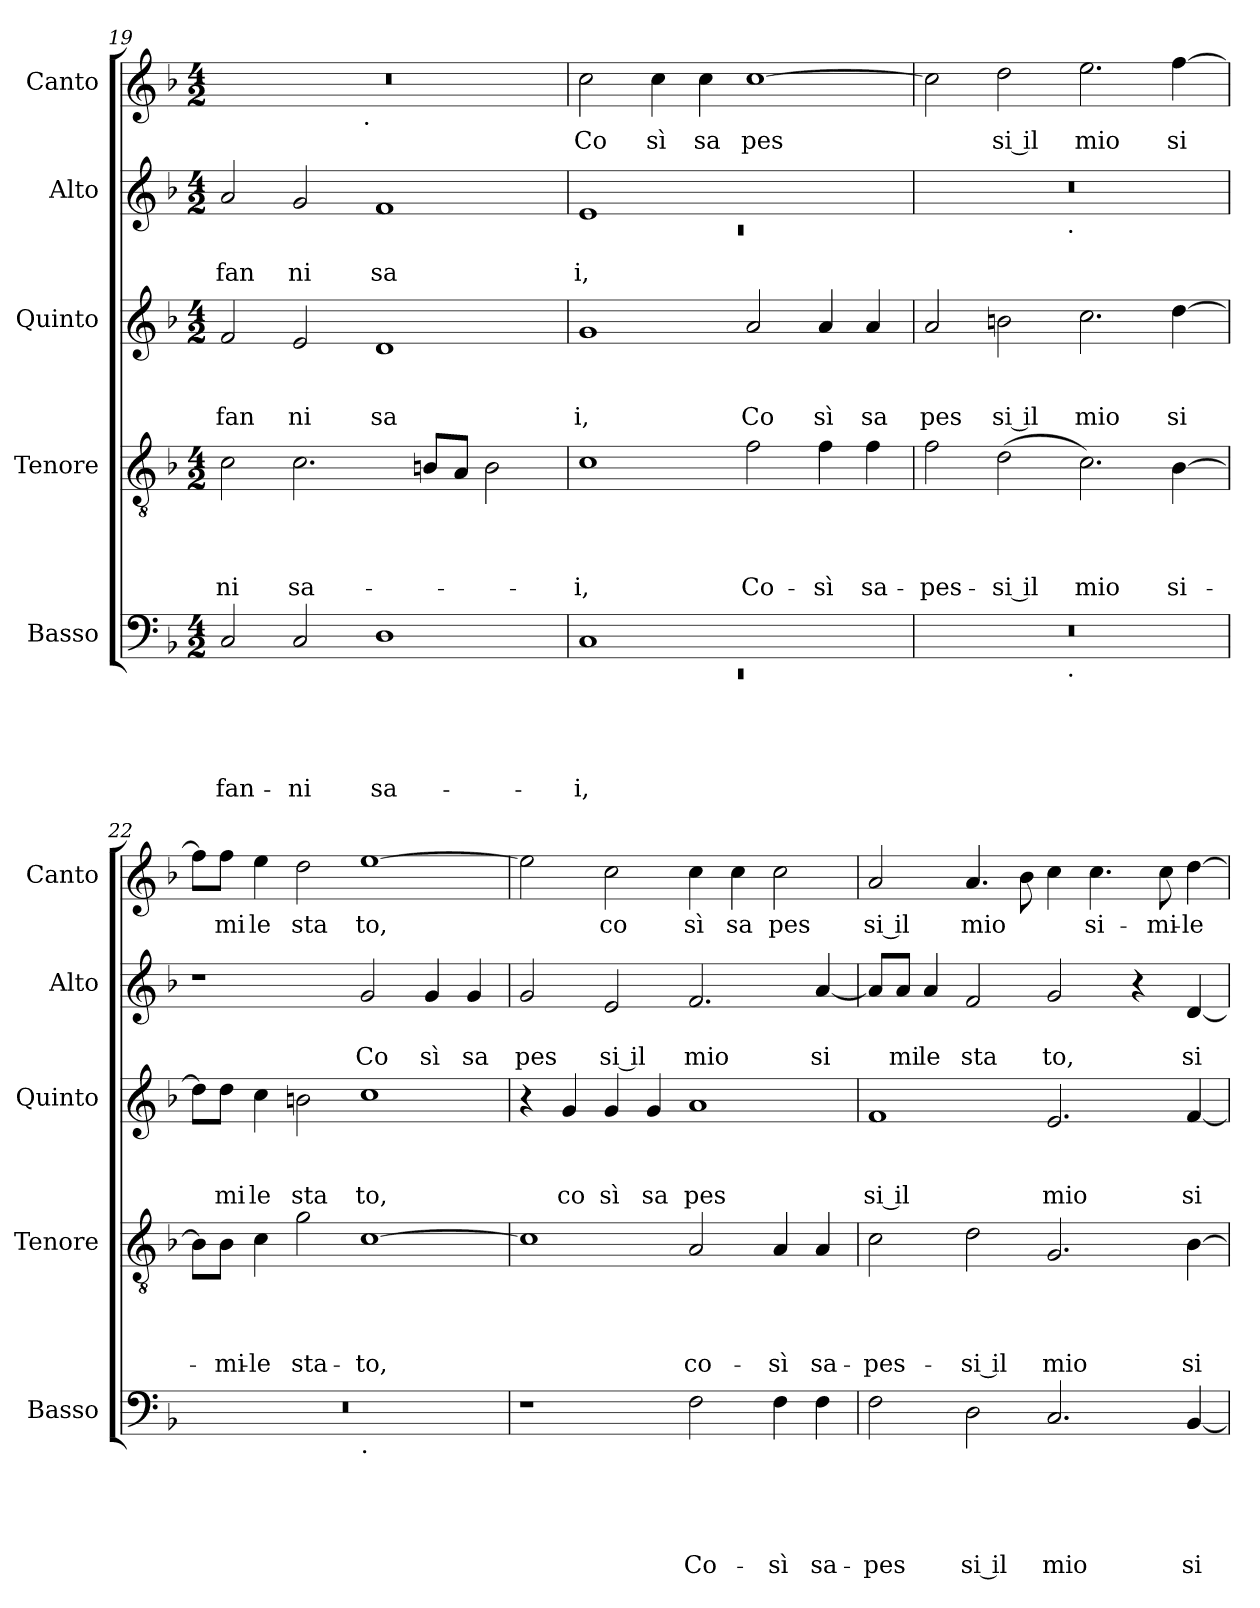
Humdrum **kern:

**kern	**text	**text	**text	**text	**text	**kern	**text	**text	**text	**text	**kern	**text	**text	**text	**kern	**text	**text	**kern	**text
*part5	*part5	*part5	*part5	*part5	*part5	*part4	*part4	*part4	*part4	*part4	*part3	*part3	*part3	*part3	*part2	*part2	*part2	*part1	*part1
*staff5	*staff5	*staff5	*staff5	*staff5	*staff5	*staff4	*staff4	*staff4	*staff4	*staff4	*staff3	*staff3	*staff3	*staff3	*staff2	*staff2	*staff2	*staff1	*staff1
*I"Basso	*	*	*	*	*	*I"Tenore	*	*	*	*	*I"Quinto	*	*	*	*I"Alto	*	*	*I"Canto	*
*I'Basso	*	*	*	*	*	*I'Tenore	*	*	*	*	*I'Quinto	*	*	*	*I'Alto	*	*	*I'Canto	*
*clefF4	*	*	*	*	*	*clefGv2	*	*	*	*	*clefG2	*	*	*	*clefG2	*	*	*clefG2	*
*k[b-]	*	*	*	*	*	*k[b-]	*	*	*	*	*k[b-]	*	*	*	*k[b-]	*	*	*k[b-]	*
*F:	*	*	*	*	*	*F:	*	*	*	*	*F:	*	*	*	*F:	*	*	*F:	*
*M4/2	*	*	*	*	*	*M4/2	*	*	*	*	*M4/2	*	*	*	*M4/2	*	*	*M4/2	*
=19	=19	=19	=19	=19	=19	=19	=19	=19	=19	=19	=19	=19	=19	=19	=19	=19	=19	=19	=19
!	!	!	!	!	!LO:LY:b	!	!	!	!	!LO:LY:b	!	!	!	!LO:LY:b	!	!	!LO:LY:b	!	!
*	*	*	*	*	*	*	*	*	*	*	*	*	*	*	*	*	*	*^	*
2C/	.	.	.	.	-fan-	2c\	.	.	.	-ni	2f/	.	.	fan	2a/	.	fan	0r	2ryy	.
!	!	!	!	!	!LO:LY:b	!	!	!	!	!LO:LY:b	!	!	!	!LO:LY:b	!	!	!LO:LY:b	!	!	!
2C/	.	.	.	.	-ni	2.c\	.	.	.	sa-	2e/	.	.	ni	2g/	.	ni	.	4...ryy	.
!	!	!	!	!	!	!	!	!	!	!	!	!	!	!	!	!	!	!	!LO:TX:b:t=.	!
.	.	.	.	.	.	.	.	.	.	.	.	.	.	.	.	.	.	.	1ryy	.
!	!	!	!	!	!LO:LY:b	!	!	!	!	!	!	!	!	!LO:LY:b	!	!	!LO:LY:b	!	!	!
1D	.	.	.	.	sa-	.	.	.	.	.	1d	.	.	sa	1f	.	sa	.	.	.
.	.	.	.	.	.	8B/L	.	.	.	.	.	.	.	.	.	.	.	.	.	.
.	.	.	.	.	.	8A/J	.	.	.	.	.	.	.	.	.	.	.	.	.	.
.	.	.	.	.	.	2B\	.	.	.	.	.	.	.	.	.	.	.	.	.	.
.	.	.	.	.	.	.	.	.	.	.	.	.	.	.	.	.	.	.	32ryy	.
=20	=20	=20	=20	=20	=20	=20	=20	=20	=20	=20	=20	=20	=20	=20	=20	=20	=20	=20	=20	=20
*^	*	*	*	*	*	*	*	*	*	*	*	*	*	*	*^	*	*	*	*	*
!	!LO:N:vis=1	!	!	!	!	!LO:LY:b	!	!	!	!	!LO:LY:b	!	!	!	!LO:LY:b	!	!LO:N:vis=1	!	!LO:LY:b	!	!	!LO:LY:b
*	*	*	*	*	*	*	*	*	*	*	*	*	*	*	*	*	*	*	*	*v	*v	*
1C	0rEE	.	.	.	.	-i,	1c	.	.	.	-i,	1g	.	.	i,	1e	0rc	.	i,	2cc\	Co
!	!	!	!	!	!	!	!	!	!	!	!	!	!	!	!	!	!	!	!	!	!LO:LY:b
.	.	.	.	.	.	.	.	.	.	.	.	.	.	.	.	.	.	.	.	4cc\	sì
!	!	!	!	!	!	!	!	!	!	!	!	!	!	!	!	!	!	!	!	!	!LO:LY:b
.	.	.	.	.	.	.	.	.	.	.	.	.	.	.	.	.	.	.	.	4cc\	sa
!	!	!	!	!	!	!	!	!	!	!	!LO:LY:b	!	!	!	!LO:LY:b	!	!	!	!	!	!LO:LY:b
1ryy	.	.	.	.	.	.	2f\	.	.	.	Co-	2a/	.	.	Co	1ryy	.	.	.	[>1cc	pes
!	!	!	!	!	!	!	!	!	!	!	!LO:LY:b	!	!	!	!LO:LY:b	!	!	!	!	!	!
.	.	.	.	.	.	.	4f\	.	.	.	-sì	4a/	.	.	sì	.	.	.	.	.	.
!	!	!	!	!	!	!	!	!	!	!	!LO:LY:b	!	!	!	!LO:LY:b	!	!	!	!	!	!
.	.	.	.	.	.	.	4f\	.	.	.	sa-	4a/	.	.	sa	.	.	.	.	.	.
=21	=21	=21	=21	=21	=21	=21	=21	=21	=21	=21	=21	=21	=21	=21	=21	=21	=21	=21	=21	=21	=21
!	!	!	!	!	!	!	!	!	!	!	!LO:LY:b	!	!	!	!LO:LY:b	!	!	!	!	!	!
0r	2ryy	.	.	.	.	.	2f\	.	.	.	-pes-	2a/	.	.	pes	0r	2ryy	.	.	2cc\]	.
!	!	!	!	!	!	!	!	!	!	!	!LO:LY:b:rj	!	!	!	!LO:LY:b:rj	!	!	!	!	!	!LO:LY:b:rj
.	4...ryy	.	.	.	.	.	(<2d\	.	.	.	-si il	2bn\	.	.	si il	.	4...ryy	.	.	2dd\	si il
!	!	!	!	!	!	!	!	!	!	!	!	!	!	!	!	!	!LO:TX:b:t=.	!	!	!	!
!	!LO:TX:b:t=.	!	!	!	!	!	!	!	!	!	!	!	!	!	!	!	!	!	!	!	!
.	1ryy	.	.	.	.	.	.	.	.	.	.	.	.	.	.	.	1ryy	.	.	.	.
!	!	!	!	!	!	!	!	!	!	!	!LO:LY:b	!	!	!	!LO:LY:b	!	!	!	!	!	!LO:LY:b
.	.	.	.	.	.	.	2.c\)	.	.	.	mio	2.cc\	.	.	mio	.	.	.	.	2.ee\	mio
!	!	!	!	!	!	!	!	!	!	!	!LO:LY:b	!	!	!	!LO:LY:b	!	!	!	!	!	!LO:LY:b
.	.	.	.	.	.	.	[>4B-\	.	.	.	si-	[>4dd\	.	.	si	.	.	.	.	[>4ff\	si
.	32ryy	.	.	.	.	.	.	.	.	.	.	.	.	.	.	.	32ryy	.	.	.	.
*	*	*	*	*	*	*	*	*	*	*	*	*	*	*	*	*v	*v	*	*	*	*
=22	=22	=22	=22	=22	=22	=22	=22	=22	=22	=22	=22	=22	=22	=22	=22	=22	=22	=22	=22	=22
0r	1ryy	.	.	.	.	.	8B-\L]	.	.	.	.	8dd\L]	.	.	.	1r	.	.	8ff\L]	.
!	!	!	!	!	!	!	!	!	!	!	!LO:LY:b	!	!	!	!LO:LY:b	!	!	!	!	!LO:LY:b
.	.	.	.	.	.	.	8B-\J	.	.	.	-mi-	8dd\J	.	.	mi	.	.	.	8ff\J	mi
!	!	!	!	!	!	!	!	!	!	!	!LO:LY:b	!	!	!	!LO:LY:b	!	!	!	!	!LO:LY:b
.	.	.	.	.	.	.	4c\	.	.	.	-le	4cc\	.	.	le	.	.	.	4ee\	le
!	!	!	!	!	!	!	!	!	!	!	!LO:LY:b	!	!	!	!LO:LY:b	!	!	!	!	!LO:LY:b
.	.	.	.	.	.	.	2g\	.	.	.	sta-	2bn\	.	.	sta	.	.	.	2dd\	sta
!	!LO:TX:b:t=.	!	!	!	!	!	!	!	!	!	!	!	!	!	!	!	!	!	!	!
!	!	!	!	!	!	!	!	!	!	!	!LO:LY:b	!	!	!	!LO:LY:b	!	!	!LO:LY:b	!	!LO:LY:b
.	1ryy	.	.	.	.	.	[>1c	.	.	.	-to,	1cc	.	.	to,	2g/	.	Co	[>1ee	to,
!	!	!	!	!	!	!	!	!	!	!	!	!	!	!	!	!	!	!LO:LY:b	!	!
.	.	.	.	.	.	.	.	.	.	.	.	.	.	.	.	4g/	.	sì	.	.
!	!	!	!	!	!	!	!	!	!	!	!	!	!	!	!	!	!	!LO:LY:b	!	!
.	.	.	.	.	.	.	.	.	.	.	.	.	.	.	.	4g/	.	sa	.	.
=23	=23	=23	=23	=23	=23	=23	=23	=23	=23	=23	=23	=23	=23	=23	=23	=23	=23	=23	=23	=23
!	!	!	!	!	!	!	!	!	!	!	!	!	!	!	!	!	!	!LO:LY:b	!	!
*v	*v	*	*	*	*	*	*	*	*	*	*	*	*	*	*	*	*	*	*	*
1r	.	.	.	.	.	1c]	.	.	.	.	4r	.	.	.	2g/	.	pes	2ee\]	.
!	!	!	!	!	!	!	!	!	!	!	!	!	!	!LO:LY:b	!	!	!	!	!
.	.	.	.	.	.	.	.	.	.	.	4g/	.	.	co	.	.	.	.	.
!	!	!	!	!	!	!	!	!	!	!	!	!	!	!LO:LY:b	!	!	!LO:LY:b:rj	!	!LO:LY:b
.	.	.	.	.	.	.	.	.	.	.	4g/	.	.	sì	2e/	.	si il	2cc\	co
!	!	!	!	!	!	!	!	!	!	!	!	!	!	!LO:LY:b	!	!	!	!	!
.	.	.	.	.	.	.	.	.	.	.	4g/	.	.	sa	.	.	.	.	.
!	!	!	!	!	!LO:LY:b	!	!	!	!	!LO:LY:b	!	!	!	!LO:LY:b	!	!	!LO:LY:b	!	!LO:LY:b
2F\	.	.	.	.	Co-	2A/	.	.	.	co-	1a	.	.	pes	2.f/	.	mio	4cc\	sì
!	!	!	!	!	!	!	!	!	!	!	!	!	!	!	!	!	!	!	!LO:LY:b
.	.	.	.	.	.	.	.	.	.	.	.	.	.	.	.	.	.	4cc\	sa
!	!	!	!	!	!LO:LY:b	!	!	!	!	!LO:LY:b	!	!	!	!	!	!	!	!	!LO:LY:b
4F\	.	.	.	.	-sì	4A/	.	.	.	-sì	.	.	.	.	.	.	.	2cc\	pes
!	!	!	!	!	!LO:LY:b	!	!	!	!	!LO:LY:b	!	!	!	!	!	!	!LO:LY:b	!	!
4F\	.	.	.	.	sa-	4A/	.	.	.	sa-	.	.	.	.	[<4a/	.	si	.	.
!!LO:LB:g=z
=24	=24	=24	=24	=24	=24	=24	=24	=24	=24	=24	=24	=24	=24	=24	=24	=24	=24	=24	=24
!	!	!	!	!	!LO:LY:b	!	!	!	!	!LO:LY:b	!	!	!	!LO:LY:b:rj	!	!	!	!	!LO:LY:b:rj
2F\	.	.	.	.	-pes	2c\	.	.	.	-pes-	1f	.	.	si il	8a/L]	.	.	2a/	si il
!	!	!	!	!	!	!	!	!	!	!	!	!	!	!	!	!	!LO:LY:b	!	!
.	.	.	.	.	.	.	.	.	.	.	.	.	.	.	8a/J	.	mi	.	.
!	!	!	!	!	!	!	!	!	!	!	!	!	!	!	!	!	!LO:LY:b	!	!
.	.	.	.	.	.	.	.	.	.	.	.	.	.	.	4a/	.	le	.	.
!	!	!	!	!	!LO:LY:b:rj	!	!	!	!	!LO:LY:b:rj	!	!	!	!	!	!	!LO:LY:b	!	!LO:LY:b
2D\	.	.	.	.	si il	2d\	.	.	.	-si il	.	.	.	.	2f/	.	sta	4.a/	mio
.	.	.	.	.	.	.	.	.	.	.	.	.	.	.	.	.	.	8b-\	.
!	!	!	!	!	!LO:LY:b	!	!	!	!	!LO:LY:b	!	!	!	!LO:LY:b	!	!	!LO:LY:b	!	!
2.C/	.	.	.	.	mio	2.G/	.	.	.	mio	2.e/	.	.	mio	2g/	.	to,	4cc\	.
!	!	!	!	!	!	!	!	!	!	!	!	!	!	!	!	!	!	!	!LO:LY:b
.	.	.	.	.	.	.	.	.	.	.	.	.	.	.	.	.	.	4.cc\	si-
.	.	.	.	.	.	.	.	.	.	.	.	.	.	.	4r	.	.	.	.
!	!	!	!	!	!	!	!	!	!	!	!	!	!	!	!	!	!	!	!LO:LY:b
.	.	.	.	.	.	.	.	.	.	.	.	.	.	.	.	.	.	8cc\	-mi-
!	!	!	!	!	!LO:LY:b	!	!	!	!	!LO:LY:b	!	!	!	!LO:LY:b	!	!	!LO:LY:b	!	!LO:LY:b
[<4BB-/	.	.	.	.	si	[>4B-\	.	.	.	si-	[<4f/	.	.	si	[<4d/	.	si	[>4dd\	-le
=	=	=	=	=	=	=	=	=	=	=	=	=	=	=	=	=	=	=	=
*-	*-	*-	*-	*-	*-	*-	*-	*-	*-	*-	*-	*-	*-	*-	*-	*-	*-	*-	*-
